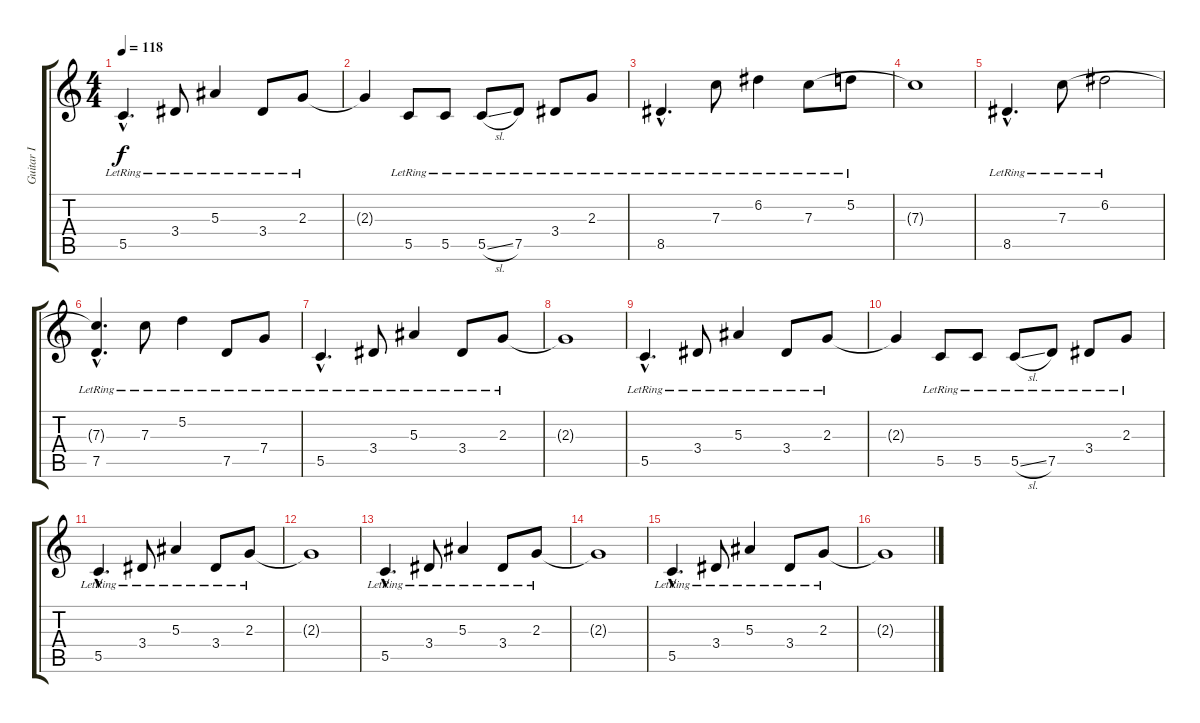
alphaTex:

\track ("Guitar I" "Guitar I") {instrument electricguitarjazz}
\staff {score tabs}
\tuning (D4 A3 F3 C3 G2 C2) {hide}
\ts (4 4)
\tempo 118
\clef g2
\ks c
5.5{hac lr}.4{d dy f} 3.4{lr}.8 5.3{lr}.4 3.4{lr}.8 2.3{lr}.8 |
2.3{t}.4 5.5{lr}.8 5.5{lr}.8 5.5{sl lr}.8 7.5{lr}.8 3.4{lr}.8 2.3{lr}.8 |
8.5{hac lr}.4{d} 7.3{lr}.8 6.2{lr}.4 7.3{lr}.8 5.2{lr}.8 |
7.3{t}.1 |
8.5{hac lr}.4{d} 7.3{lr}.8 6.2{lr}.2 |
(7.3{hac t} 7.5{hac lr}).4{d} 7.3{lr}.8 5.2{lr}.4 7.5{lr}.8 7.4{lr}.8 |
5.5{hac lr}.4{d balance 14 instrument electricguitarclean} 3.4{lr}.8 5.3{lr}.4 3.4{lr}.8 2.3{lr}.8 |
2.3{t}.1 |
5.5{hac lr}.4{d} 3.4{lr}.8 5.3{lr}.4 3.4{lr}.8 2.3{lr}.8 |
2.3{t}.4 5.5{lr}.8 5.5{lr}.8 5.5{sl lr}.8 7.5{lr}.8 3.4{lr}.8 2.3{lr}.8 |
5.5{hac lr}.4{d} 3.4{lr}.8 5.3{lr}.4 3.4{lr}.8 2.3{lr}.8 |
2.3{t}.1 |
5.5{hac lr}.4{d} 3.4{lr}.8 5.3{lr}.4 3.4{lr}.8 2.3{lr}.8 |
2.3{t}.1 |
5.5{hac lr}.4{d balance 14 instrument electricguitarclean} 3.4{lr}.8 5.3{lr}.4 3.4{lr}.8 2.3{lr}.8 |
2.3{t}.1
